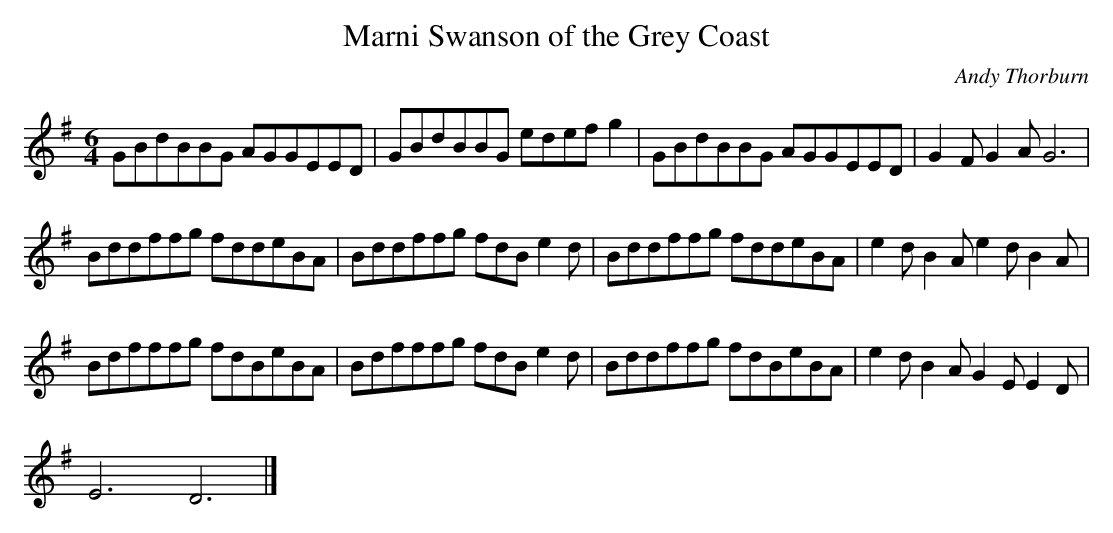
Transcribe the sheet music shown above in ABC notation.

X:1
T:Marni Swanson of the Grey Coast
C:Andy Thorburn
M:6/4
L:1/8
K:G
GBdBBG AGGEED | GBdBBG edef g2 | GBdBBG AGGEED | G2F G2A G6 |
Bddffg fddeBA | Bddffg fdB e2d | Bddffg fddeBA | e2d B2A e2d B2A |
Bdfffg fdBeBA | Bdfffg fdB e2d | Bddffg fdBeBA | e2d B2A G2E E2D |
E6 D6 |]
